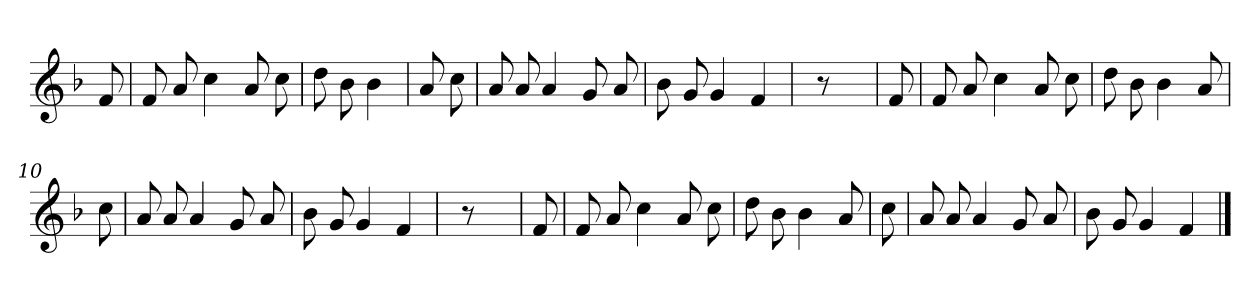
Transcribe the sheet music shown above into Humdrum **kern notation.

**kern
*part1
*staff1
*clefG2
*k[b-]
*F:
=
8f
=1
8f
8a
4cc
8a
8cc
=2
8dd
8b-
4b-
=3
8a
8cc
=4
8a
8a
4a
8g
8a
=5
8b-
8g
4g
4f
=6y
8r
=7
8f
=8
8f
8a
4cc
8a
8cc
=9
8dd
8b-
4b-
8a
=10
8cc
=11
8a
8a
4a
8g
8a
=12
8b-
8g
4g
4f
=13y
8r
=14
8f
=15
8f
8a
4cc
8a
8cc
=16
8dd
8b-
4b-
8a
=17
8cc
=18
8a
8a
4a
8g
8a
=19
8b-
8g
4g
4f
==
*-
